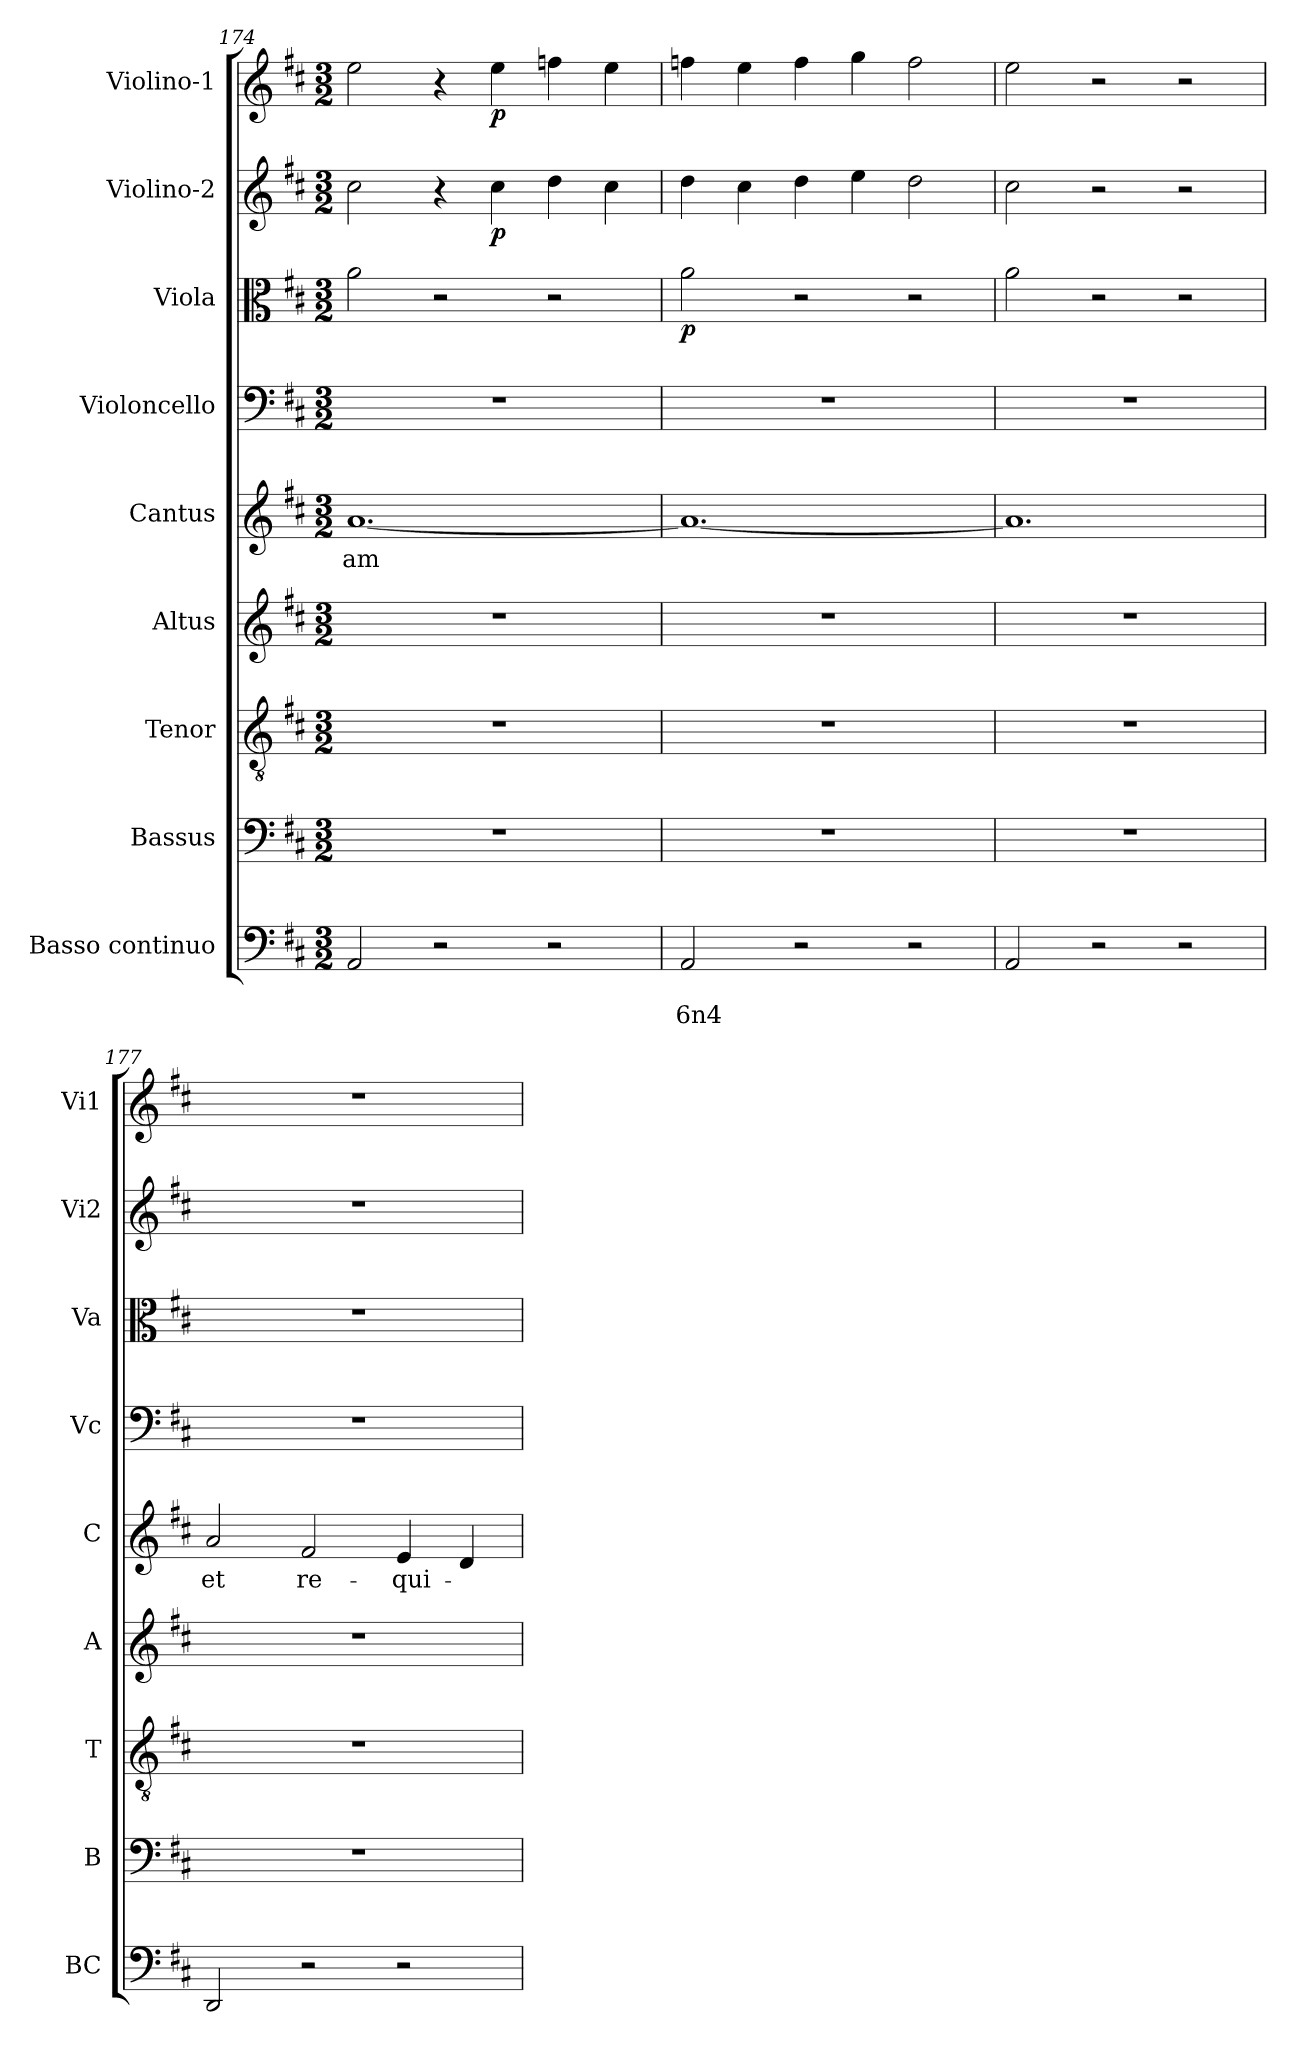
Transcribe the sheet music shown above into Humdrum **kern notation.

**kern	**text	**text	**kern	**kern	**kern	**kern	**text	**kern	**kern	**dynam	**kern	**dynam	**kern	**dynam
*part9	*part9	*part9	*part8	*part7	*part6	*part5	*part5	*part4	*part3	*part3	*part2	*part2	*part1	*part1
*staff9	*staff9	*staff9	*staff8	*staff7	*staff6	*staff5	*staff5	*staff4	*staff3	*staff3	*staff2	*staff2	*staff1	*staff1
*I"Basso continuo	*	*	*I"Bassus	*I"Tenor	*I"Altus	*I"Cantus	*	*I"Violoncello	*I"Viola	*	*I"Violino-2	*	*I"Violino-1	*
*I'BC	*	*	*I'B	*I'T	*I'A	*I'C	*	*I'Vc	*I'Va	*	*I'Vi2	*	*I'Vi1	*
*clefF4	*	*	*clefF4	*clefGv2	*clefG2	*clefG2	*	*clefF4	*clefC3	*	*clefG2	*	*clefG2	*
*k[f#c#]	*	*	*k[f#c#]	*k[f#c#]	*k[f#c#]	*k[f#c#]	*	*k[f#c#]	*k[f#c#]	*	*k[f#c#]	*	*k[f#c#]	*
*D:	*	*	*D:	*D:	*D:	*D:	*	*D:	*D:	*	*D:	*	*D:	*
*M3/2	*	*	*M3/2	*M3/2	*M3/2	*M3/2	*	*M3/2	*M3/2	*	*M3/2	*	*M3/2	*
=174	=174	=174	=174	=174	=174	=174	=174	=174	=174	=174	=174	=174	=174	=174
!	!	!	!	!	!	!	!LO:LY:b	!	!	!	!	!	!	!
2AA/	.	.	1.r	1.r	1.r	[1.a	-am	1.r	2a\	.	2cc#\	.	2ee\	.
2r	.	.	.	.	.	.	.	.	2r	.	4r	.	4r	.
!	!	!	!	!	!	!	!	!	!	!	!	!LO:DY:b	!	!LO:DY:b
.	.	.	.	.	.	.	.	.	.	.	4cc#\	p	4ee\	p
2r	.	.	.	.	.	.	.	.	2r	.	4dd\	.	4ffn\	.
.	.	.	.	.	.	.	.	.	.	.	4cc#\	.	4ee\	.
=175	=175	=175	=175	=175	=175	=175	=175	=175	=175	=175	=175	=175	=175	=175
!	!	!LO:LY:b	!	!	!	!	!	!	!	!LO:DY:b	!	!	!	!
2AA/	.	6n4	1.r	1.r	1.r	1.a_	.	1.r	2a\	p	4dd\	.	4ffn\	.
.	.	.	.	.	.	.	.	.	.	.	4cc#\	.	4ee\	.
2r	.	.	.	.	.	.	.	.	2r	.	4dd\	.	4ff\	.
.	.	.	.	.	.	.	.	.	.	.	4ee\	.	4gg\	.
2r	.	.	.	.	.	.	.	.	2r	.	2dd\	.	2ff\	.
=176	=176	=176	=176	=176	=176	=176	=176	=176	=176	=176	=176	=176	=176	=176
2AA/	.	.	1.r	1.r	1.r	1.a]	.	1.r	2a\	.	2cc#\	.	2ee\	.
2r	.	.	.	.	.	.	.	.	2r	.	2r	.	2r	.
2r	.	.	.	.	.	.	.	.	2r	.	2r	.	2r	.
=177	=177	=177	=177	=177	=177	=177	=177	=177	=177	=177	=177	=177	=177	=177
!	!	!	!	!	!	!	!LO:LY:b	!	!	!	!	!	!	!
2DD/	.	.	1.r	1.r	1.r	2a/	et	1.r	1.r	.	1.r	.	1.r	.
!	!	!	!	!	!	!	!LO:LY:b	!	!	!	!	!	!	!
2r	.	.	.	.	.	2f#/	re-	.	.	.	.	.	.	.
!	!	!	!	!	!	!	!LO:LY:b	!	!	!	!	!	!	!
2r	.	.	.	.	.	4e/	-qui-	.	.	.	.	.	.	.
.	.	.	.	.	.	4d/	.	.	.	.	.	.	.	.
=	=	=	=	=	=	=	=	=	=	=	=	=	=	=
*-	*-	*-	*-	*-	*-	*-	*-	*-	*-	*-	*-	*-	*-	*-
